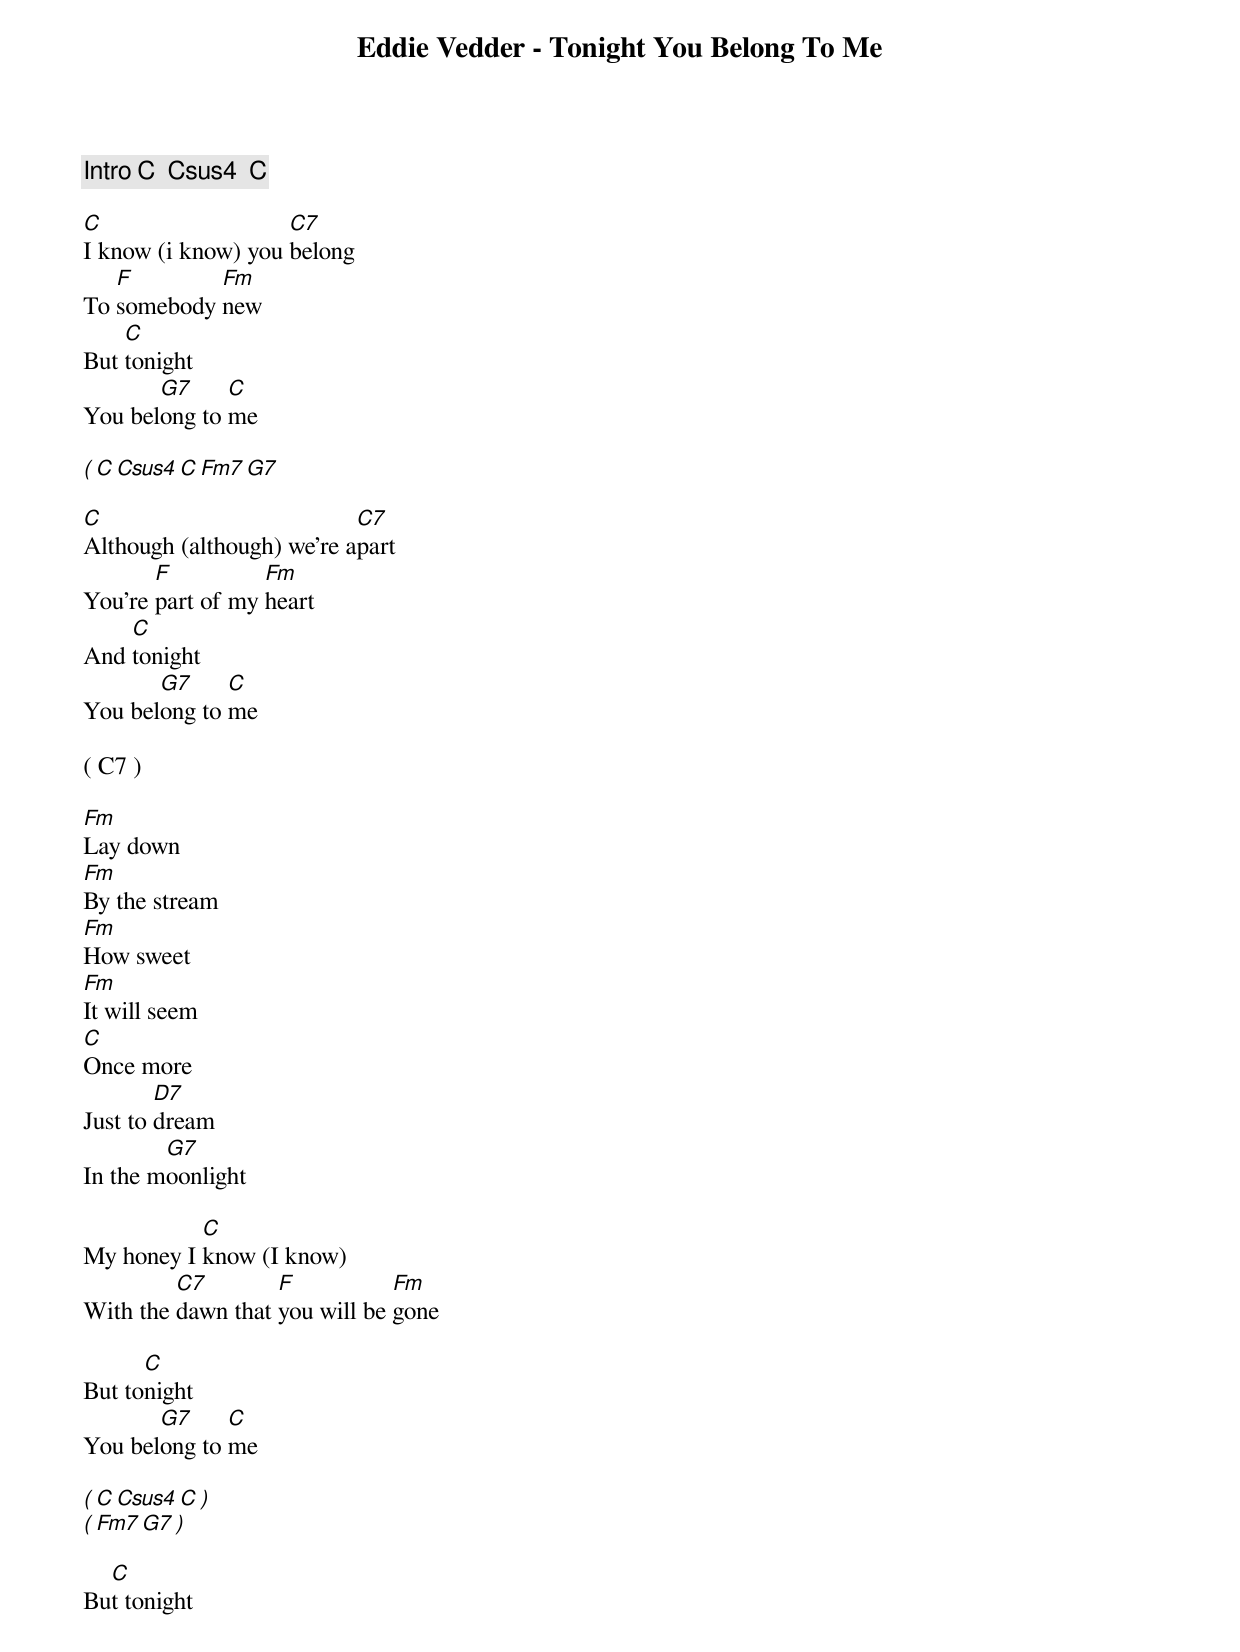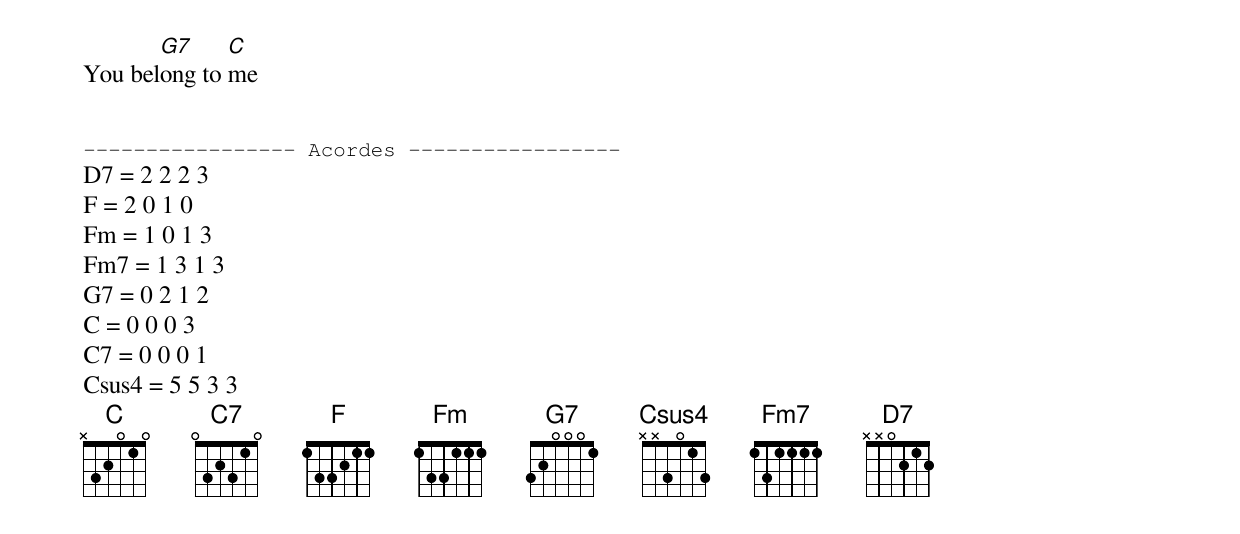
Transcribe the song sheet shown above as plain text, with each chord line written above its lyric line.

Eddie Vedder - Tonight You Belong To Me

[Intro] C  Csus4  C

C                   C7
I know (i know) you belong
   F        Fm
To somebody new
    C
But tonight
       G7     C
You belong to me

( C  Csus4  C   Fm7  G7

C                          C7
Although (although) we're apart
       F          Fm
You're part of my heart
    C
And tonight
       G7     C
You belong to me

( C7 )

Fm
Lay down
Fm
By the stream
Fm
How sweet
Fm
It will seem
C
Once more
        D7
Just to dream
        G7
In the moonlight

           C
My honey I know (I know)
         C7        F           Fm
With the dawn that you will be gone

      C
But tonight
       G7     C
You belong to me

( C  Csus4  C )
( Fm7  G7 )

  C
But tonight
       G7     C
You belong to me


----------------- Acordes -----------------
D7 = 2 2 2 3
F = 2 0 1 0
Fm = 1 0 1 3
Fm7 = 1 3 1 3
G7 = 0 2 1 2
C = 0 0 0 3
C7 = 0 0 0 1
Csus4 = 5 5 3 3
